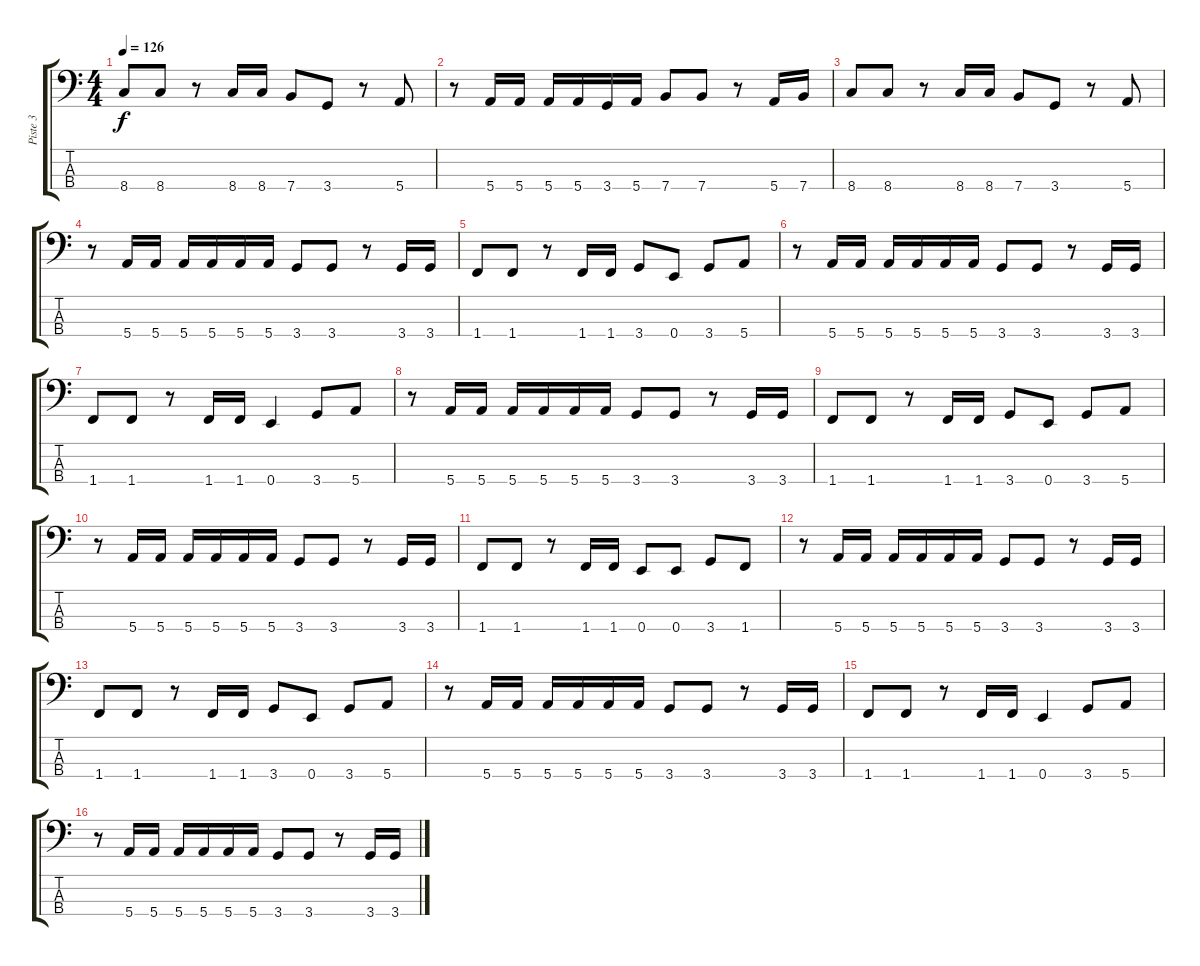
\track ("Piste 3" "Piste 3") {instrument electricbasspick}
\staff {score tabs}
\tuning (G2 D2 A1 E1) {hide}
\ts (4 4)
\tempo 126
\clef f4
\ks c
8.4.8{dy f} 8.4.8 r.8 8.4.16 8.4.16 7.4.8 3.4.8 r.8 5.4.8 |
r.8 5.4.16 5.4.16 5.4.16 5.4.16 3.4.16 5.4.16 7.4.8 7.4.8 r.8 5.4.16 7.4.16 |
8.4.8 8.4.8 r.8 8.4.16 8.4.16 7.4.8 3.4.8 r.8 5.4.8 |
r.8 5.4.16 5.4.16 5.4.16 5.4.16 5.4.16 5.4.16 3.4.8 3.4.8 r.8 3.4.16 3.4.16 |
1.4.8 1.4.8 r.8 1.4.16 1.4.16 3.4.8 0.4.8 3.4.8 5.4.8 |
r.8 5.4.16 5.4.16 5.4.16 5.4.16 5.4.16 5.4.16 3.4.8 3.4.8 r.8 3.4.16 3.4.16 |
1.4.8 1.4.8 r.8 1.4.16 1.4.16 0.4.4 3.4.8 5.4.8 |
r.8 5.4.16 5.4.16 5.4.16 5.4.16 5.4.16 5.4.16 3.4.8 3.4.8 r.8 3.4.16 3.4.16 |
1.4.8 1.4.8 r.8 1.4.16 1.4.16 3.4.8 0.4.8 3.4.8 5.4.8 |
r.8 5.4.16 5.4.16 5.4.16 5.4.16 5.4.16 5.4.16 3.4.8 3.4.8 r.8 3.4.16 3.4.16 |
1.4.8 1.4.8 r.8 1.4.16 1.4.16 0.4.8 0.4.8 3.4.8 1.4.8 |
r.8 5.4.16 5.4.16 5.4.16 5.4.16 5.4.16 5.4.16 3.4.8 3.4.8 r.8 3.4.16 3.4.16 |
1.4.8 1.4.8 r.8 1.4.16 1.4.16 3.4.8 0.4.8 3.4.8 5.4.8 |
r.8 5.4.16 5.4.16 5.4.16 5.4.16 5.4.16 5.4.16 3.4.8 3.4.8 r.8 3.4.16 3.4.16 |
1.4.8 1.4.8 r.8 1.4.16 1.4.16 0.4.4 3.4.8 5.4.8 |
r.8 5.4.16 5.4.16 5.4.16 5.4.16 5.4.16 5.4.16 3.4.8 3.4.8 r.8 3.4.16 3.4.16
